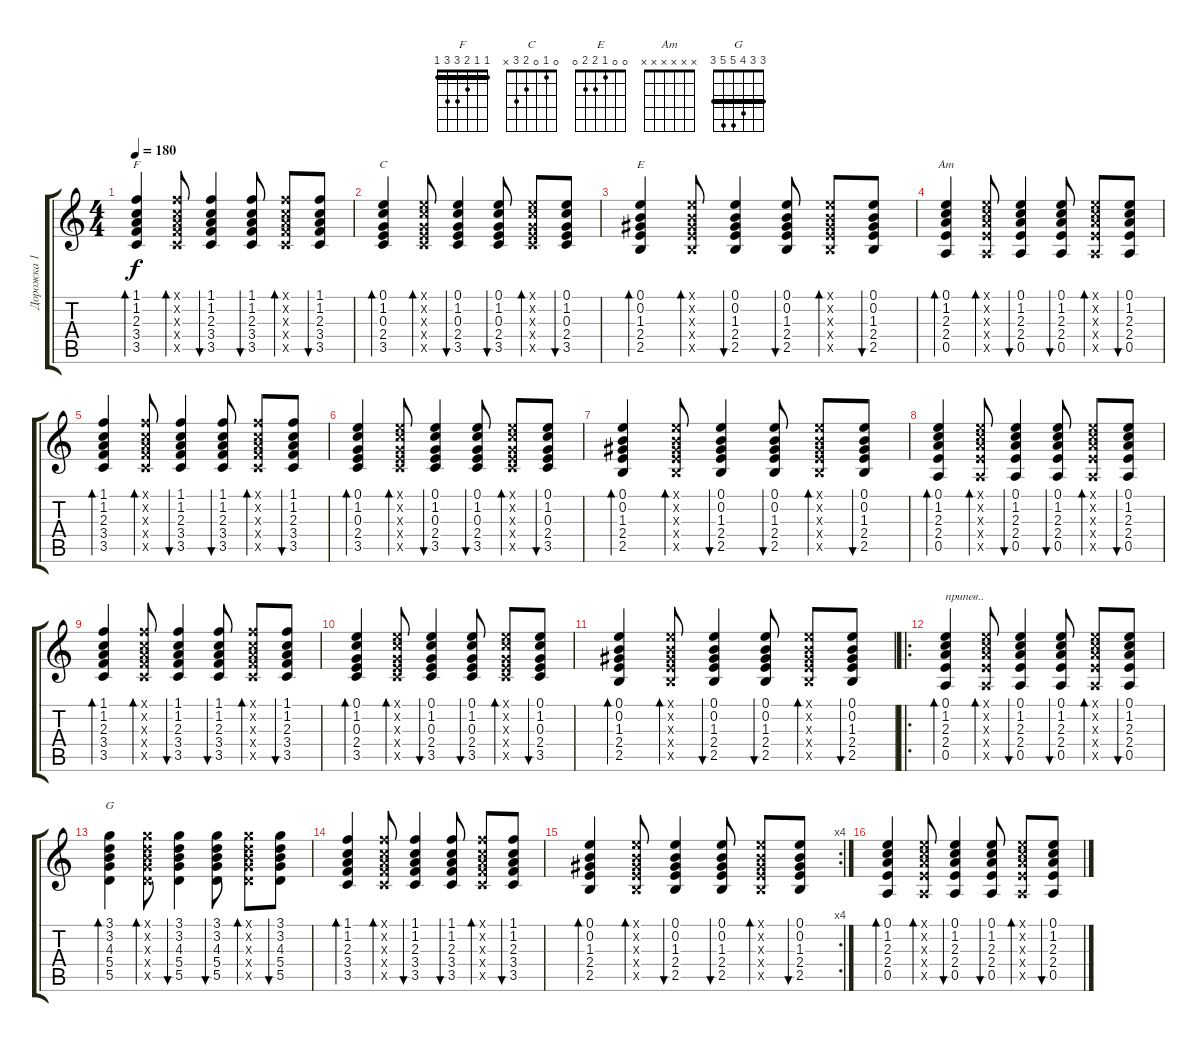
\track ("Дорожка 1" "Дорожка 1") {instrument acousticguitarsteel}
\staff {score tabs}
\tuning (E4 B3 G3 D3 A2 E2) {hide}
\chord ("F" 1 1 2 3 3 1) {barre 1}
\chord ("C" 0 1 0 2 3 x)
\chord ("E" 0 0 1 2 2 0)
\chord ("Am" x x x x x x)
\chord ("G" 3 3 4 5 5 3) {barre 3}
\ts (4 4)
\tempo 180
\clef g2
\ks c
(1.1 1.2 2.3 3.4 3.5).4{bd 60 ch "F" dy f instrument acousticguitarsteel} (1.1{x} 1.2{x} 2.3{x} 3.4{x} 3.5{x}).8{bd 60} (1.1 1.2 2.3 3.4 3.5).4{bu 60} (1.1 1.2 2.3 3.4 3.5).8{bu 60} (1.1{x} 1.2{x} 2.3{x} 3.4{x} 3.5{x}).8{bd 60} (1.1 1.2 2.3 3.4 3.5).8{bu 60} |
(0.1 1.2 0.3 2.4 3.5).4{bd 60 ch "C" instrument acousticguitarsteel} (0.1{x} 1.2{x} 0.3{x} 2.4{x} 3.5{x}).8{bd 60} (0.1 1.2 0.3 2.4 3.5).4{bu 60} (0.1 1.2 0.3 2.4 3.5).8{bu 60} (0.1{x} 1.2{x} 0.3{x} 2.4{x} 3.5{x}).8{bd 60} (0.1 1.2 0.3 2.4 3.5).8{bu 60} |
(0.1 0.2 1.3 2.4 2.5).4{bd 60 ch "E" instrument acousticguitarsteel} (0.1{x} 0.2{x} 1.3{x} 2.4{x} 2.5{x}).8{bd 60} (0.1 0.2 1.3 2.4 2.5).4{bu 60} (0.1 0.2 1.3 2.4 2.5).8{bu 60} (0.1{x} 0.2{x} 1.3{x} 2.4{x} 2.5{x}).8{bd 60} (0.1 0.2 1.3 2.4 2.5).8{bu 60} |
(0.1 1.2 2.3 2.4 0.5).4{bd 60 ch "Am" instrument acousticguitarsteel} (0.1{x} 1.2{x} 2.3{x} 2.4{x} 0.5{x}).8{bd 60} (0.1 1.2 2.3 2.4 0.5).4{bu 60} (0.1 1.2 2.3 2.4 0.5).8{bu 60} (0.1{x} 1.2{x} 2.3{x} 2.4{x} 0.5{x}).8{bd 60} (0.1 1.2 2.3 2.4 0.5).8{bu 60} |
(1.1 1.2 2.3 3.4 3.5).4{bd 60 instrument acousticguitarsteel} (1.1{x} 1.2{x} 2.3{x} 3.4{x} 3.5{x}).8{bd 60} (1.1 1.2 2.3 3.4 3.5).4{bu 60} (1.1 1.2 2.3 3.4 3.5).8{bu 60} (1.1{x} 1.2{x} 2.3{x} 3.4{x} 3.5{x}).8{bd 60} (1.1 1.2 2.3 3.4 3.5).8{bu 60} |
(0.1 1.2 0.3 2.4 3.5).4{bd 60 instrument acousticguitarsteel} (0.1{x} 1.2{x} 0.3{x} 2.4{x} 3.5{x}).8{bd 60} (0.1 1.2 0.3 2.4 3.5).4{bu 60} (0.1 1.2 0.3 2.4 3.5).8{bu 60} (0.1{x} 1.2{x} 0.3{x} 2.4{x} 3.5{x}).8{bd 60} (0.1 1.2 0.3 2.4 3.5).8{bu 60} |
(0.1 0.2 1.3 2.4 2.5).4{bd 60 instrument acousticguitarsteel} (0.1{x} 0.2{x} 1.3{x} 2.4{x} 2.5{x}).8{bd 60} (0.1 0.2 1.3 2.4 2.5).4{bu 60} (0.1 0.2 1.3 2.4 2.5).8{bu 60} (0.1{x} 0.2{x} 1.3{x} 2.4{x} 2.5{x}).8{bd 60} (0.1 0.2 1.3 2.4 2.5).8{bu 60} |
(0.1 1.2 2.3 2.4 0.5).4{bd 60 instrument acousticguitarsteel} (0.1{x} 1.2{x} 2.3{x} 2.4{x} 0.5{x}).8{bd 60} (0.1 1.2 2.3 2.4 0.5).4{bu 60} (0.1 1.2 2.3 2.4 0.5).8{bu 60} (0.1{x} 1.2{x} 2.3{x} 2.4{x} 0.5{x}).8{bd 60} (0.1 1.2 2.3 2.4 0.5).8{bu 60} |
(1.1 1.2 2.3 3.4 3.5).4{bd 60 instrument acousticguitarsteel} (1.1{x} 1.2{x} 2.3{x} 3.4{x} 3.5{x}).8{bd 60} (1.1 1.2 2.3 3.4 3.5).4{bu 60} (1.1 1.2 2.3 3.4 3.5).8{bu 60} (1.1{x} 1.2{x} 2.3{x} 3.4{x} 3.5{x}).8{bd 60} (1.1 1.2 2.3 3.4 3.5).8{bu 60} |
(0.1 1.2 0.3 2.4 3.5).4{bd 60 instrument acousticguitarsteel} (0.1{x} 1.2{x} 0.3{x} 2.4{x} 3.5{x}).8{bd 60} (0.1 1.2 0.3 2.4 3.5).4{bu 60} (0.1 1.2 0.3 2.4 3.5).8{bu 60} (0.1{x} 1.2{x} 0.3{x} 2.4{x} 3.5{x}).8{bd 60} (0.1 1.2 0.3 2.4 3.5).8{bu 60} |
(0.1 0.2 1.3 2.4 2.5).4{bd 60 instrument acousticguitarsteel} (0.1{x} 0.2{x} 1.3{x} 2.4{x} 2.5{x}).8{bd 60} (0.1 0.2 1.3 2.4 2.5).4{bu 60} (0.1 0.2 1.3 2.4 2.5).8{bu 60} (0.1{x} 0.2{x} 1.3{x} 2.4{x} 2.5{x}).8{bd 60} (0.1 0.2 1.3 2.4 2.5).8{bu 60} |
\ro
(0.1 1.2 2.3 2.4 0.5).4{bd 60 txt "припев.." instrument acousticguitarsteel} (0.1{x} 1.2{x} 2.3{x} 2.4{x} 0.5{x}).8{bd 60} (0.1 1.2 2.3 2.4 0.5).4{bu 60} (0.1 1.2 2.3 2.4 0.5).8{bu 60} (0.1{x} 1.2{x} 2.3{x} 2.4{x} 0.5{x}).8{bd 60} (0.1 1.2 2.3 2.4 0.5).8{bu 60} |
(3.1 3.2 4.3 5.4 5.5).4{bd 60 ch "G" instrument acousticguitarsteel} (3.1{x} 3.2{x} 4.3{x} 5.4{x} 5.5{x}).8{bd 60} (3.1 3.2 4.3 5.4 5.5).4{bu 60} (3.1 3.2 4.3 5.4 5.5).8{bu 60} (3.1{x} 3.2{x} 4.3{x} 5.4{x} 5.5{x}).8{bd 60} (3.1 3.2 4.3 5.4 5.5).8{bu 60} |
(1.1 1.2 2.3 3.4 3.5).4{bd 60 instrument acousticguitarsteel} (1.1{x} 1.2{x} 2.3{x} 3.4{x} 3.5{x}).8{bd 60} (1.1 1.2 2.3 3.4 3.5).4{bu 60} (1.1 1.2 2.3 3.4 3.5).8{bu 60} (1.1{x} 1.2{x} 2.3{x} 3.4{x} 3.5{x}).8{bd 60} (1.1 1.2 2.3 3.4 3.5).8{bu 60} |
\rc 4
(0.1 0.2 1.3 2.4 2.5).4{bd 60 instrument acousticguitarsteel} (0.1{x} 0.2{x} 1.3{x} 2.4{x} 2.5{x}).8{bd 60} (0.1 0.2 1.3 2.4 2.5).4{bu 60} (0.1 0.2 1.3 2.4 2.5).8{bu 60} (0.1{x} 0.2{x} 1.3{x} 2.4{x} 2.5{x}).8{bd 60} (0.1 0.2 1.3 2.4 2.5).8{bu 60} |
(0.1 1.2 2.3 2.4 0.5).4{bd 60 instrument acousticguitarsteel} (0.1{x} 1.2{x} 2.3{x} 2.4{x} 0.5{x}).8{bd 60} (0.1 1.2 2.3 2.4 0.5).4{bu 60} (0.1 1.2 2.3 2.4 0.5).8{bu 60} (0.1{x} 1.2{x} 2.3{x} 2.4{x} 0.5{x}).8{bd 60} (0.1 1.2 2.3 2.4 0.5).8{bu 60}
